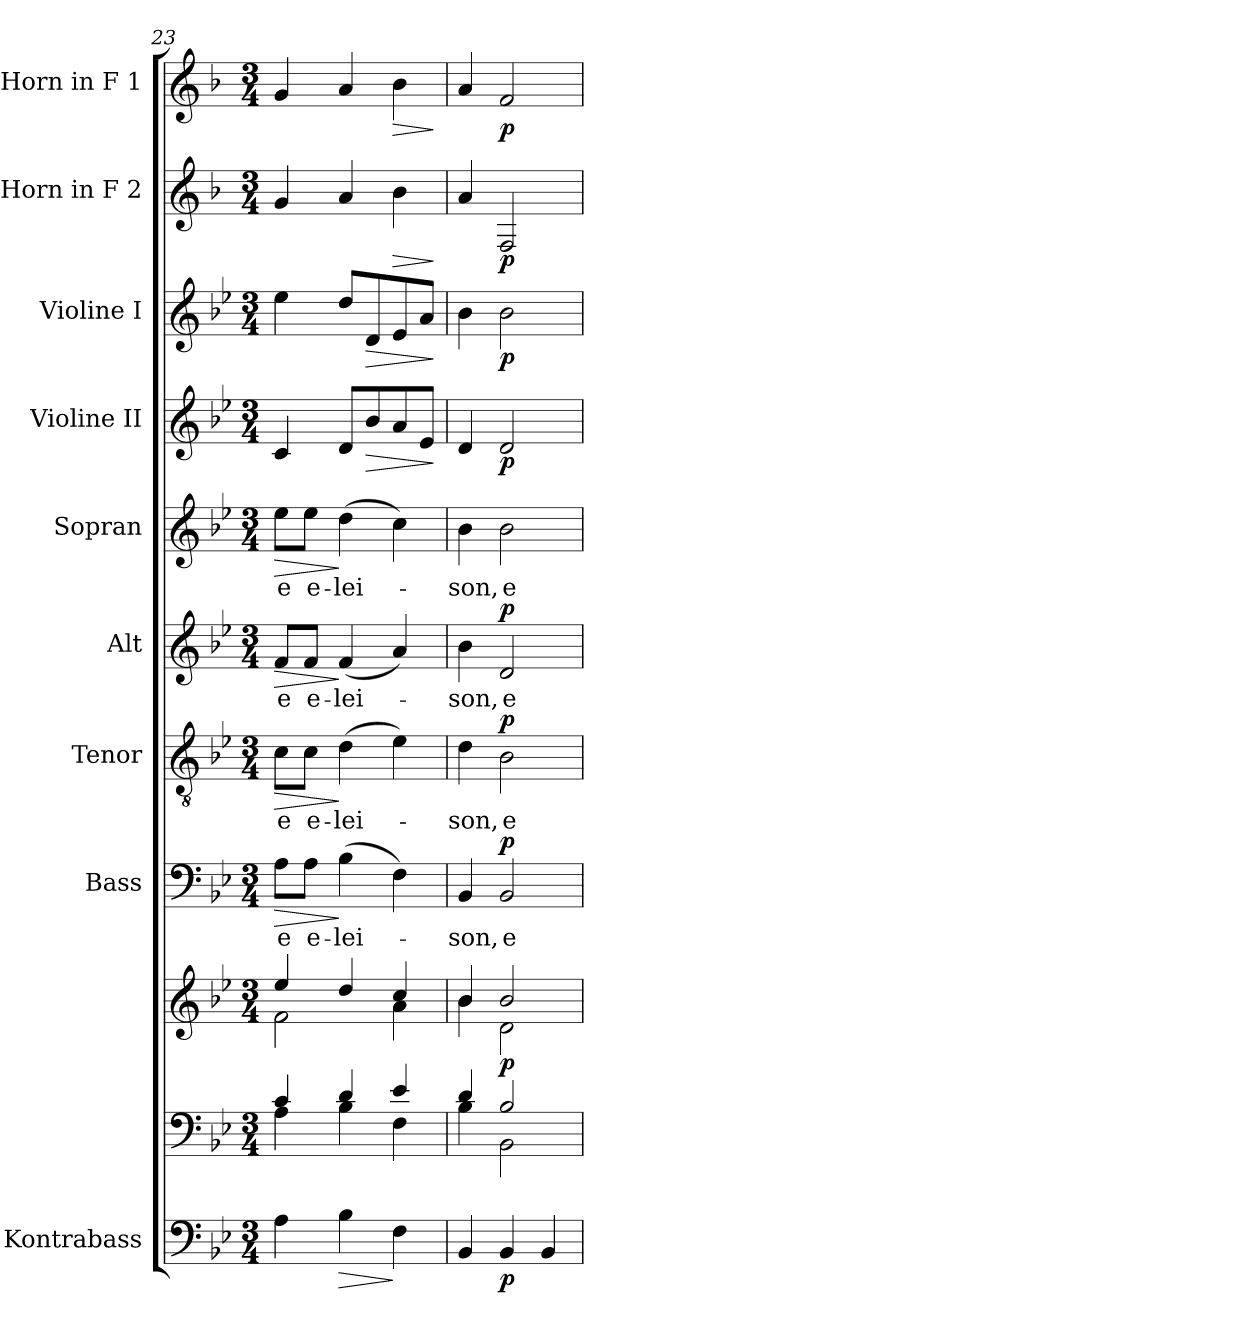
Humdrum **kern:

**kern	**dynam	**kern	**kern	**dynam	**kern	**text	**dynam	**kern	**text	**dynam	**kern	**text	**dynam	**kern	**text	**dynam	**kern	**dynam	**kern	**dynam	**kern	**dynam	**kern	**dynam
*part10	*part10	*part9	*part9	*part9	*part8	*part8	*part8	*part7	*part7	*part7	*part6	*part6	*part6	*part5	*part5	*part5	*part4	*part4	*part3	*part3	*part2	*part2	*part1	*part1
*staff11	*staff11	*staff10	*staff9	*staff9/10	*staff8	*staff8	*staff8	*staff7	*staff7	*staff7	*staff6	*staff6	*staff6	*staff5	*staff5	*staff5	*staff4	*staff4	*staff3	*staff3	*staff2	*staff2	*staff1	*staff1
*I"Kontrabass	*	*	*	*	*I"Bass	*	*	*I"Tenor	*	*	*I"Alt	*	*	*I"Sopran	*	*	*I"Violine II	*	*I"Violine I	*	*I"Horn in F 2	*	*I"Horn in F 1	*
*I'Kb.	*	*	*	*	*I'B.	*	*	*I'T.	*	*	*I'A.	*	*	*I'S.	*	*	*I'Vl. II	*	*I'Vl. I	*	*	*	*	*
*clefF4	*	*clefF4	*clefG2	*	*clefF4	*	*	*clefGv2	*	*	*clefG2	*	*	*clefG2	*	*	*clefG2	*	*clefG2	*	*clefG2	*	*clefG2	*
*ITrd7c12	*	*	*	*	*	*	*	*	*	*	*	*	*	*	*	*	*	*	*	*	*ITrd4c7	*	*ITrd4c7	*
*k[b-e-]	*	*k[b-e-]	*k[b-e-]	*	*k[b-e-]	*	*	*k[b-e-]	*	*	*k[b-e-]	*	*	*k[b-e-]	*	*	*k[b-e-]	*	*k[b-e-]	*	*k[b-e-]	*	*k[b-e-]	*
*B-:	*	*B-:	*B-:	*	*B-:	*	*	*B-:	*	*	*B-:	*	*	*B-:	*	*	*B-:	*	*B-:	*	*B-:	*	*B-:	*
*M3/4	*	*M3/4	*M3/4	*	*M3/4	*	*	*M3/4	*	*	*M3/4	*	*	*M3/4	*	*	*M3/4	*	*M3/4	*	*M3/4	*	*M3/4	*
=23	=23	=23	=23	=23	=23	=23	=23	=23	=23	=23	=23	=23	=23	=23	=23	=23	=23	=23	=23	=23	=23	=23	=23	=23
*	*	*^	*^	*	*	*	*	*	*	*	*	*	*	*	*	*	*	*	*	*	*	*	*	*
!	!	!	!	!	!	!	!	!LO:LY:b	!LO:HP:b	!	!LO:LY:b	!LO:HP:b	!	!LO:LY:b	!LO:HP:b	!	!LO:LY:b	!LO:HP:b	!	!	!	!	!	!	!	!
4AA\	.	4c/	4A\	4ee-/	2f\	.	8A\L	-e	>	8c\L	-e	>	8f/L	-e	>	8ee-\L	-e	>	4c/	.	4ee-\	.	4c/	.	4c/	.
!	!	!	!	!	!	!	!	!LO:LY:b	!	!	!LO:LY:b	!	!	!LO:LY:b	!	!	!LO:LY:b	!	!	!	!	!	!	!	!	!
.	.	.	.	.	.	.	8A\J	e-	.	8c\J	e-	.	8f/J	e-	.	8ee-\J	e-	.	.	.	.	.	.	.	.	.
!	!LO:HP:b	!	!	!	!	!	!	!LO:LY:b	!	!	!LO:LY:b	!	!	!LO:LY:b	!	!	!LO:LY:b	!	!	!	!	!	!	!	!	!
4BB-\	>	4d/	4B-\	4dd/	.	.	(>4B-\	-lei-	]	(>4d\	-lei-	]	(<4f/	-lei-	]	(>4dd\	-lei-	]	8d/L	.	8dd/L	.	4d/	.	4d/	.
!	!	!	!	!	!	!	!	!	!	!	!	!	!	!	!	!	!	!	!	!LO:HP:b	!	!LO:HP:b	!	!	!	!
.	.	.	.	.	.	.	.	.	.	.	.	.	.	.	.	.	.	.	8b-/	>	8d/	>	.	.	.	.
!	!	!	!	!	!	!	!	!	!	!	!	!	!	!	!	!	!	!	!	!	!	!	!	!LO:HP:b	!	!LO:HP:b
4FF\	]	4e-/	4F\	4cc/	4a\	.	4F\)	.	.	4e-\)	.	.	4a/)	.	.	4cc\)	.	.	8a/	.	8e-/	.	4e-\	>	4e-\	>
.	.	.	.	.	.	.	.	.	.	.	.	.	.	.	.	.	.	.	8e-/J	.	8a/J	.	.	.	.	.
*	*	*v	*v	*	*	*	*	*	*	*	*	*	*	*	*	*	*	*	*	*	*	*	*	*	*	*
*	*	*	*v	*v	*	*	*	*	*	*	*	*	*	*	*	*	*	*	*	*	*	*	*	*	*
.	.	.	.	.	.	.	.	.	.	.	.	.	.	.	.	.	.	]	.	]	.	]	.	]
=24	=24	=24	=24	=24	=24	=24	=24	=24	=24	=24	=24	=24	=24	=24	=24	=24	=24	=24	=24	=24	=24	=24	=24	=24
*	*	*^	*^	*	*	*	*	*	*	*	*	*	*	*	*	*	*	*	*	*	*	*	*	*
!	!	!	!	!	!	!	!	!LO:LY:b	!	!	!LO:LY:b	!	!	!LO:LY:b	!	!	!LO:LY:b	!	!	!	!	!	!	!	!	!
4BBB-/	.	4d/	4B-\	4b-/	4b-\	.	4BB-/	-son,	.	4d\	-son,	.	4b-\	-son,	.	4b-\	-son,	.	4d/	.	4b-\	.	4d/	.	4d/	.
!	!LO:DY:b	!	!	!	!	!LO:DY:b	!	!LO:LY:b	!LO:DY:a	!	!LO:LY:b	!LO:DY:a	!	!LO:LY:b	!LO:DY:a	!	!LO:LY:b	!	!	!LO:DY:b	!	!LO:DY:b	!	!LO:DY:b	!	!LO:DY:b
4BBB-/	p	2B-/	2BB-\	2b-/	2d\	p	2BB-/	e-	p	2B-\	e-	p	2d/	e-	p	2b-\	e-	.	2d/	p	2b-\	p	2BB-/	p	2B-/	p
4BBB-/	.	.	.	.	.	.	.	.	.	.	.	.	.	.	.	.	.	.	.	.	.	.	.	.	.	.
*	*	*v	*v	*	*	*	*	*	*	*	*	*	*	*	*	*	*	*	*	*	*	*	*	*	*	*
*	*	*	*v	*v	*	*	*	*	*	*	*	*	*	*	*	*	*	*	*	*	*	*	*	*	*
=	=	=	=	=	=	=	=	=	=	=	=	=	=	=	=	=	=	=	=	=	=	=	=	=
*-	*-	*-	*-	*-	*-	*-	*-	*-	*-	*-	*-	*-	*-	*-	*-	*-	*-	*-	*-	*-	*-	*-	*-	*-
